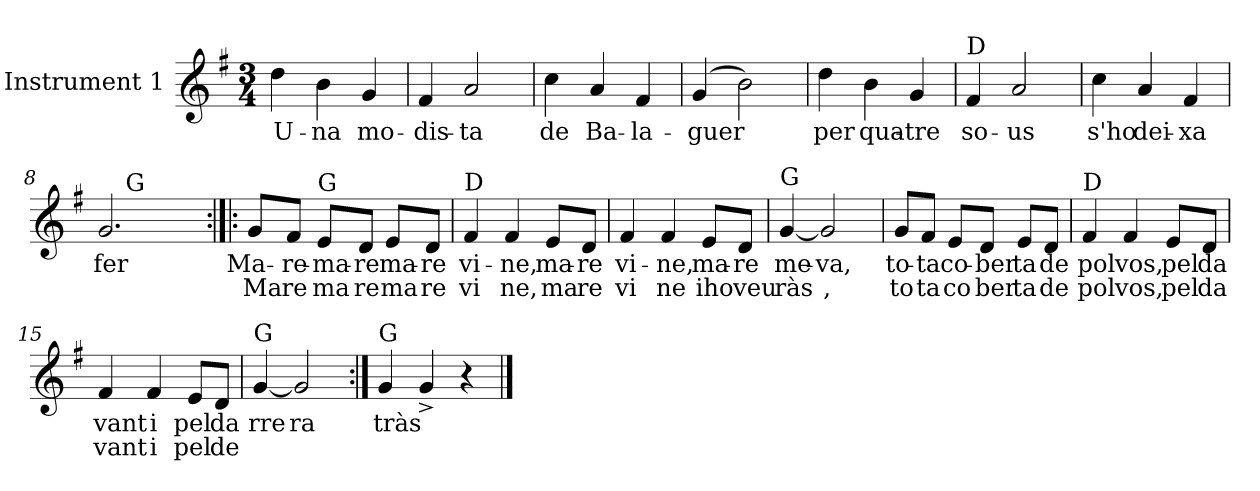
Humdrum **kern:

**kern	**text	**text
*part1	*part1	*part1
*staff1	*staff1	*staff1
*I"Instrument 1	*	*
*clefG2	*	*
*k[f#]	*	*
*G:	*	*
*M3/4	*	*
*MM120	*	*
=1	=1	=1
!	!LO:LY:b	!
4dd\	U-	.
!	!LO:LY:b	!
4b\	-na	.
!	!LO:LY:b	!
4g/	mo-	.
=2	=2	=2
!	!LO:LY:b	!
4f#/	-dis-	.
!	!LO:LY:b	!
2a/	-ta	.
=3	=3	=3
!	!LO:LY:b	!
4cc\	de	.
!	!LO:LY:b	!
4a/	Ba-	.
!	!LO:LY:b	!
4f#/	-la-	.
=4	=4	=4
!	!LO:LY:b	!
(>4g/	-guer	.
2b\)	.	.
!!LO:LB:g=z
=5	=5	=5
!	!LO:LY:b	!
4dd\	per	.
!	!LO:LY:b	!
4b\	qua-	.
!	!LO:LY:b	!
4g/	-tre	.
=6	=6	=6
!LO:TX:a:t=D	!	!
!	!LO:LY:b	!
4f#/	so-	.
!	!LO:LY:b	!
2a/	-us	.
=7	=7	=7
!	!LO:LY:b	!
4cc\	s'ho	.
!	!LO:LY:b	!
4a/	dei-	.
!	!LO:LY:b	!
4f#/	-xa	.
=8	=8	=8
!	!LO:LY:b	!
*^	*	*
2.g/	8ryy	fer	.
!	!LO:TX:a:t=G	!	!
.	2ryy	.	.
.	8ryy	.	.
!!LO:LB:g=z	!!
=9:|!|:	=9:|!|:	=9:|!|:	=9:|!|:
!	!	!LO:LY:b	!LO:LY:b
*v	*v	*	*
8g/L	Ma-	-Ma
!	!LO:LY:b	!LO:LY:b
8f#/J	re-	-re
!LO:TX:a:t=G	!	!
!	!LO:LY:b	!LO:LY:b
8e/L	ma-	-ma
!	!LO:LY:b	!LO:LY:b
8d/J	re	re
!	!LO:LY:b	!LO:LY:b
8e/L	ma-	-ma
!	!LO:LY:b	!LO:LY:b
8d/J	re	re
=10	=10	=10
!LO:TX:a:t=D	!	!
!	!LO:LY:b	!LO:LY:b
4f#/	vi-	-vi
!	!LO:LY:b	!LO:LY:b
4f#/	ne,	ne,
!	!LO:LY:b	!LO:LY:b
8e/L	ma-	-ma
!	!LO:LY:b	!LO:LY:b
8d/J	re	re
=11	=11	=11
!	!LO:LY:b	!LO:LY:b
4f#/	vi-	-vi
!	!LO:LY:b	!LO:LY:b
4f#/	ne,	ne
!	!LO:LY:b	!LO:LY:b
8e/L	ma-	-iho
!	!LO:LY:b	!LO:LY:b
8d/J	re	veu
=12	=12	=12
!LO:TX:a:t=G	!	!
!	!LO:LY:b	!LO:LY:b
[4g/	me-	-ràs
!	!LO:LY:b	!LO:LY:b
2g/]	va,	,
!!LO:LB:g=z
=13	=13	=13
!	!LO:LY:b	!LO:LY:b
8g/L	to-	-to
!	!LO:LY:b	!LO:LY:b
8f#/J	ta	ta
!	!LO:LY:b	!LO:LY:b
8e/L	co-	-co
!	!LO:LY:b	!LO:LY:b
8d/J	ber	ber
!	!LO:LY:b	!LO:LY:b
8e/L	ta	ta
!	!LO:LY:b	!LO:LY:b
8d/J	de	de
=14	=14	=14
!LO:TX:a:t=D	!	!
!	!LO:LY:b	!LO:LY:b
4f#/	pol	pol
!	!LO:LY:b	!LO:LY:b
4f#/	vos,	vos,
!	!LO:LY:b	!LO:LY:b
8e/L	pel	pel
!	!LO:LY:b	!LO:LY:b
8d/J	da	da
=15	=15	=15
!	!LO:LY:b	!LO:LY:b
4f#/	vant	vant
!	!LO:LY:b	!LO:LY:b
4f#/	i	i
!	!LO:LY:b	!LO:LY:b
8e/L	pel	pel
!	!LO:LY:b	!LO:LY:b
8d/J	da	de
=16	=16	=16
!LO:TX:a:t=G	!	!
!	!LO:LY:b	!
[4g/	rre	.
!	!LO:LY:b	!
2g/]	ra	.
!!LO:LB:g=z
=17:|!	=17:|!	=17:|!
!LO:TX:a:t=G	!	!
!	!LO:LY:b	!
4g/	tràs	.
4g^/	.	.
4r	.	.
==	==	==
*-	*-	*-
